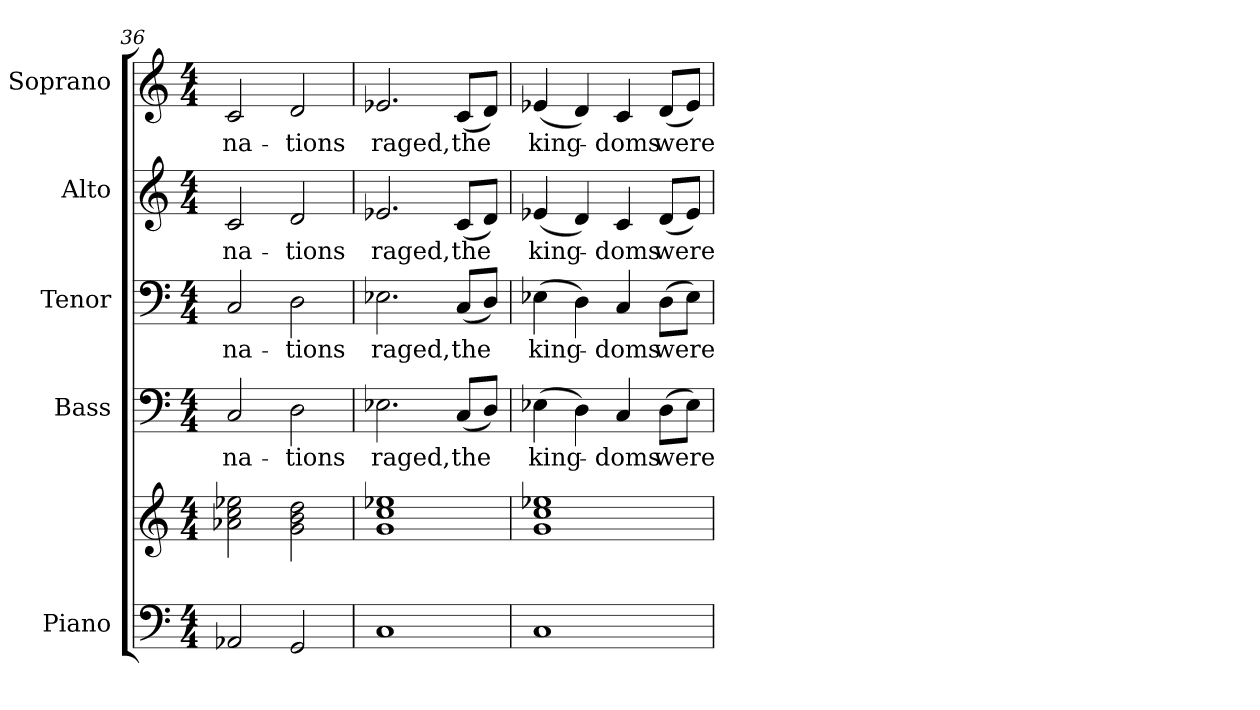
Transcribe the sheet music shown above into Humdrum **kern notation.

**kern	**kern	**kern	**text	**kern	**text	**kern	**text	**kern	**text
*part5	*part5	*part4	*part4	*part3	*part3	*part2	*part2	*part1	*part1
*staff6	*staff5	*staff4	*staff4	*staff3	*staff3	*staff2	*staff2	*staff1	*staff1
*I"Piano	*	*I"Bass	*	*I"Tenor	*	*I"Alto	*	*I"Soprano	*
*I'Pno.	*	*I'B.	*	*I'T.	*	*I'A.	*	*I'S.	*
*clefF4	*clefG2	*clefF4	*	*clefF4	*	*clefG2	*	*clefG2	*
*k[]	*k[]	*k[]	*	*k[]	*	*k[]	*	*k[]	*
*C:	*C:	*C:	*	*C:	*	*C:	*	*C:	*
*M4/4	*M4/4	*M4/4	*	*M4/4	*	*M4/4	*	*M4/4	*
=36	=36	=36	=36	=36	=36	=36	=36	=36	=36
!	!	!	!LO:LY:b:color=#000000	!	!	!	!	!	!
!	!	!	!	!	!LO:LY:b:color=#000000	!	!	!	!
!	!	!	!	!	!	!	!LO:LY:b:color=#000000	!	!
!	!	!	!	!	!	!	!	!	!LO:LY:b:color=#000000
2AA-Xi/	2a-Xi\ 2cci 2ee-Xi	2Ci/	na-	2Ci/	na-	2ci/	na-	2ci/	na-
!	!	!	!LO:LY:b:color=#000000	!	!	!	!	!	!
!	!	!	!	!	!LO:LY:b:color=#000000	!	!	!	!
!	!	!	!	!	!	!	!LO:LY:b:color=#000000	!	!
!	!	!	!	!	!	!	!	!	!LO:LY:b:color=#000000
2GGi/	2gi\ 2bi 2ddi	2Di\	-tions	2Di\	-tions	2di/	-tions	2di/	-tions
!!LO:PB:g=z
=37	=37	=37	=37	=37	=37	=37	=37	=37	=37
!	!	!	!LO:LY:b:color=#000000	!	!	!	!	!	!
!	!	!	!	!	!LO:LY:b:color=#000000	!	!	!	!
!	!	!	!	!	!	!	!LO:LY:b:color=#000000	!	!
!	!	!	!	!	!	!	!	!	!LO:LY:b:color=#000000
1Ci	1gi 1cci 1ee-Xi	2.E-Xi\	raged,	2.E-Xi\	raged,	2.e-Xi/	raged,	2.e-Xi/	raged,
!	!	!	!LO:LY:b:color=#000000	!	!	!	!	!	!
!	!	!	!	!	!LO:LY:b:color=#000000	!	!	!	!
!	!	!	!	!	!	!	!LO:LY:b:color=#000000	!	!
!	!	!	!	!	!	!	!	!	!LO:LY:b:color=#000000
.	.	(8Ci/L	the	(8Ci/L	the	(8ci/L	the	(8ci/L	the
.	.	8Di/J)	.	8Di/J)	.	8di/J)	.	8di/J)	.
=38	=38	=38	=38	=38	=38	=38	=38	=38	=38
!	!	!	!LO:LY:b:color=#000000	!	!	!	!	!	!
!	!	!	!	!	!LO:LY:b:color=#000000	!	!	!	!
!	!	!	!	!	!	!	!LO:LY:b:color=#000000	!	!
!	!	!	!	!	!	!	!	!	!LO:LY:b:color=#000000
1Ci	1gi 1cci 1ee-Xi	(4E-Xi\	king-	(4E-Xi\	king-	(4e-Xi/	king-	(4e-Xi/	king-
.	.	4Di\)	.	4Di\)	.	4di/)	.	4di/)	.
!	!	!	!LO:LY:b:color=#000000	!	!	!	!	!	!
!	!	!	!	!	!LO:LY:b:color=#000000	!	!	!	!
!	!	!	!	!	!	!	!LO:LY:b:color=#000000	!	!
!	!	!	!	!	!	!	!	!	!LO:LY:b:color=#000000
.	.	4Ci/	-doms	4Ci/	-doms	4ci/	-doms	4ci/	-doms
!	!	!	!LO:LY:b:color=#000000	!	!	!	!	!	!
!	!	!	!	!	!LO:LY:b:color=#000000	!	!	!	!
!	!	!	!	!	!	!	!LO:LY:b:color=#000000	!	!
!	!	!	!	!	!	!	!	!	!LO:LY:b:color=#000000
.	.	(8Di\L	were	(8Di\L	were	(8di/L	were	(8di/L	were
.	.	8E-i\J)	.	8E-i\J)	.	8e-i/J)	.	8e-i/J)	.
=	=	=	=	=	=	=	=	=	=
*-	*-	*-	*-	*-	*-	*-	*-	*-	*-
